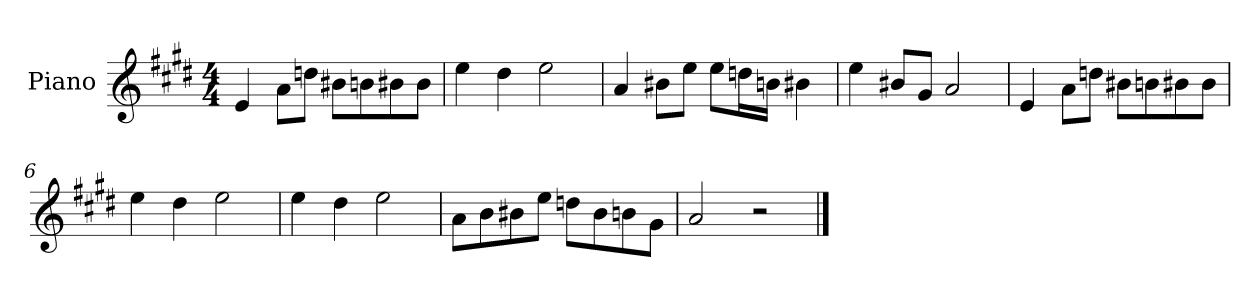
**kern
*part1
*staff1
*I"Piano
*I'P-no
*clefG2
*k[f#c#g#d#]
*M4/4
*MM90
=1
4e/
8a\L
8ddn\J
8b#X\L
8bn\
8b#X\
8b#\J
=2
4ee\
4dd#\
2ee\
=3
4a/
8b#X\L
8ee\J
8ee\L
16ddn\L
16bn\JJ
4b#X\
=4
4ee\
8b#X/L
8g#/J
2a/
=5
4e/
8a\L
8ddn\J
8b#X\L
8bn\
8b#X\
8b#\J
!!LO:LB:g=z
=6
4ee\
4dd#\
2ee\
=7
4ee\
4dd#\
2ee\
=8
8a\L
8b\
8b#X\
8ee\J
8ddn\L
8b#\
8bn\
8g#\J
=9
2a/
2r
==
*-
